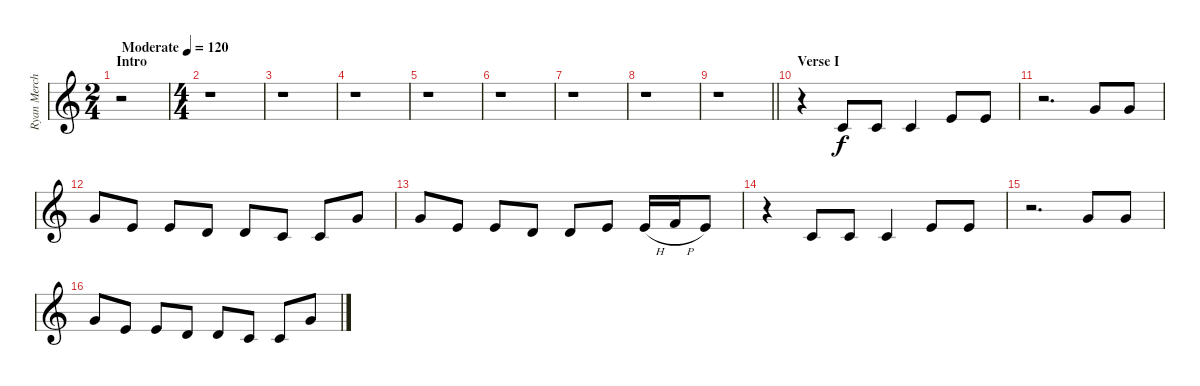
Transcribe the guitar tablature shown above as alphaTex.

\track ("Ryan Merchant's vocals" "Ryan Merch") {instrument tenorsax}
\staff {score}
\tuning (E4 B3 G3 D3 A2 E2) {hide}
\ts (2 4)
\section ("" "Intro")
\tempo (120 "Moderate")
\clef g2
\ks c
r.2{dy f instrument tenorsax} |
\ts (4 4)
r.1 |
r.1 |
r.1 |
r.1 |
r.1 |
r.1 |
r.1 |
\barLineRight lightlight
r.1 |
\section ("" "Verse I")
r.4 1.2.8 1.2.8 1.2.4 0.1.8 0.1.8 |
r.2{d} 3.1.8 3.1.8 |
3.1.8 0.1.8 0.1.8 3.2.8 3.2.8 1.2.8 1.2.8 3.1.8 |
3.1.8 0.1.8 0.1.8 3.2.8 3.2.8 0.1.8 0.1{h}.16 1.1{h}.16 0.1.8 |
r.4 1.2.8 1.2.8 1.2.4 0.1.8 0.1.8 |
r.2{d} 3.1.8 3.1.8 |
3.1.8 0.1.8 0.1.8 3.2.8 3.2.8 1.2.8 1.2.8 3.1.8
